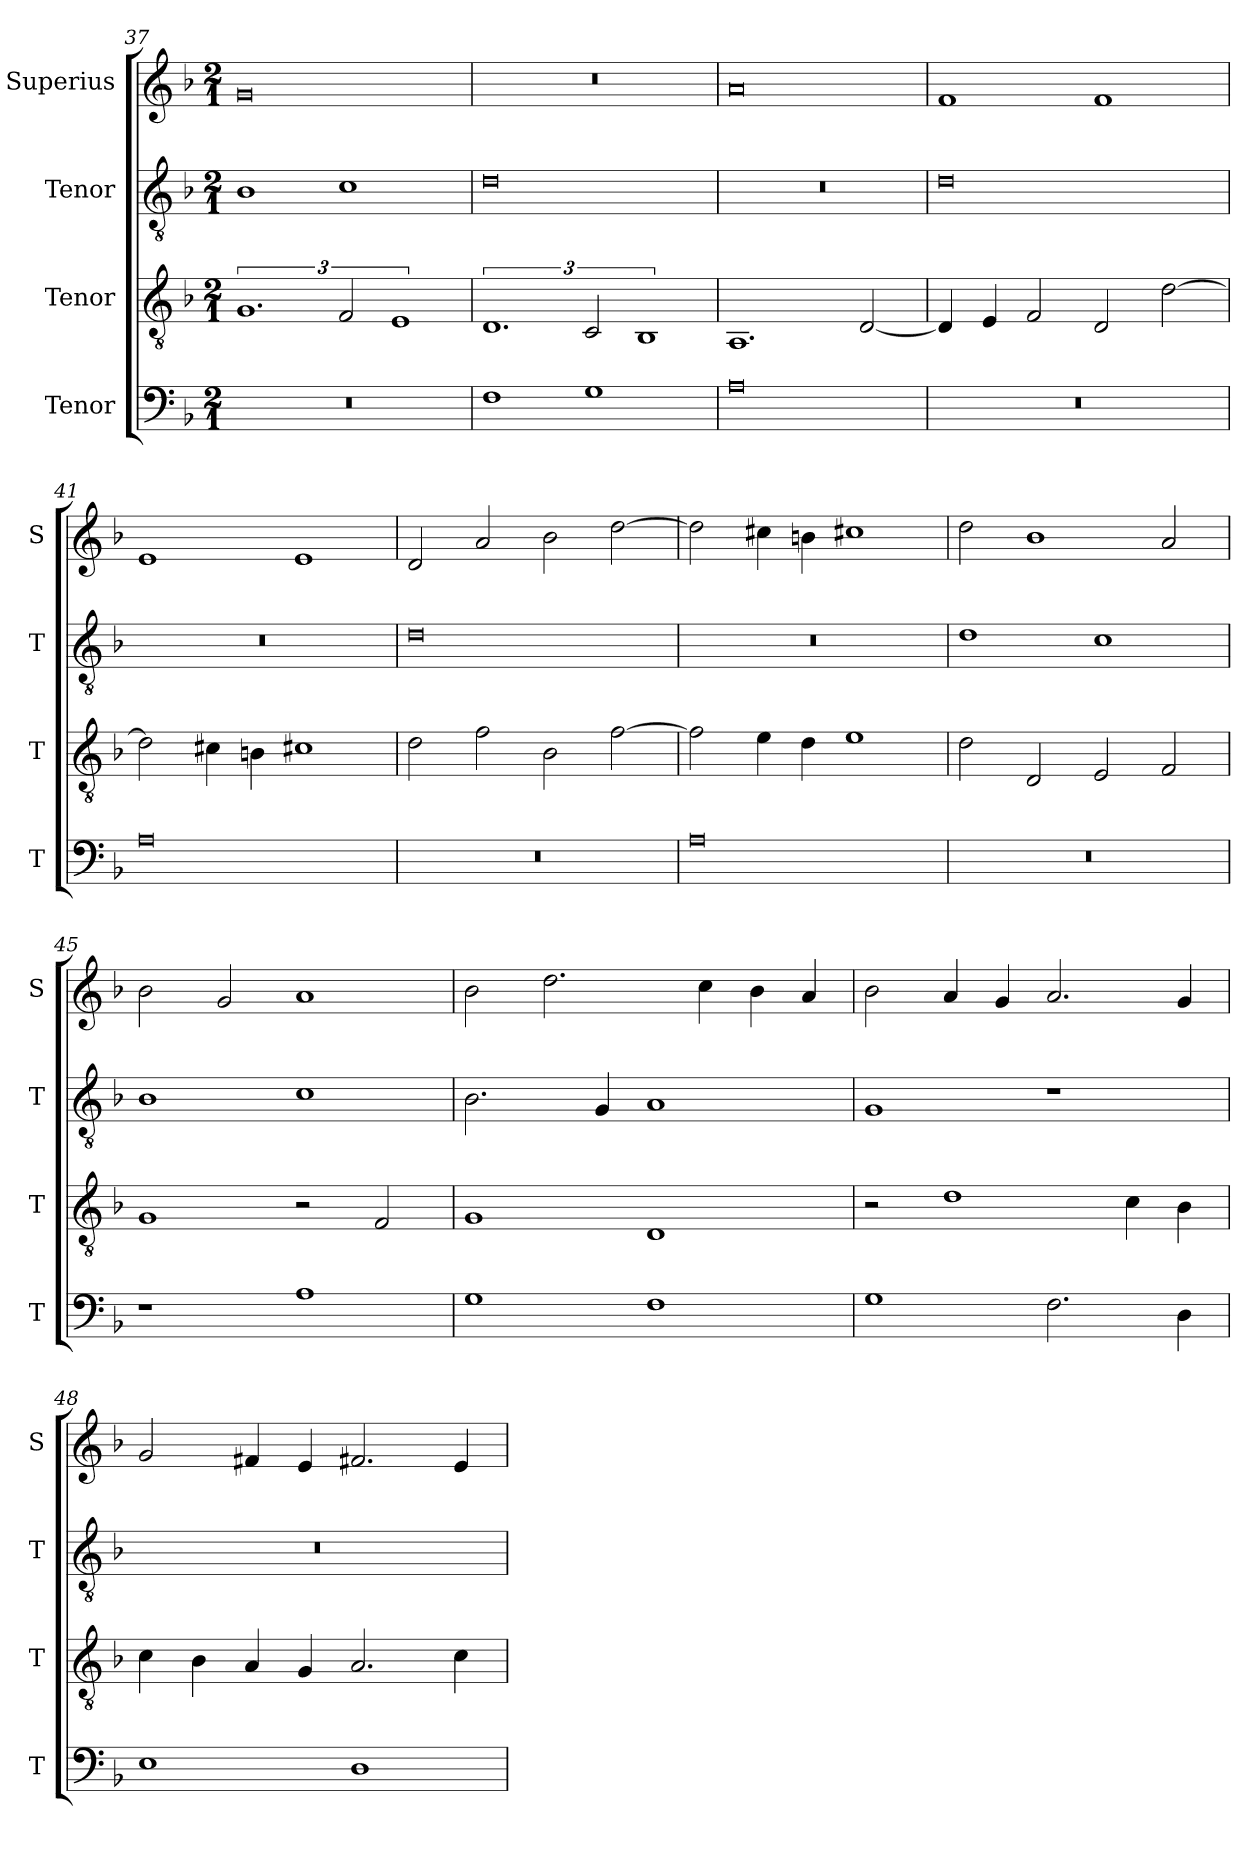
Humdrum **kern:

**kern	**kern	**kern	**kern
*part4	*part3	*part2	*part1
*staff4	*staff3	*staff2	*staff1
*I"Tenor	*I"Tenor	*I"Tenor	*I"Superius
*I'T	*I'T	*I'T	*I'S
*clefF4	*clefGv2	*clefGv2	*clefG2
*k[b-]	*k[b-]	*k[b-]	*k[b-]
*M2/1	*M2/1	*M2/1	*M2/1
=37	=37	=37	=37
0r	3%2.G	1B-	0g
.	3F/	1c	.
.	3%2E	.	.
=38	=38	=38	=38
1F	3%2.D	0d	0r
1G	3C/	.	.
.	3%2BB-	.	.
=39	=39	=39	=39
0A	1.AA	0r	0a
.	[2D/	.	.
=40	=40	=40	=40
0r	4D/]	0d	1f
.	4E/	.	.
.	2F/	.	.
.	2D/	.	1f
.	[2d\	.	.
=41	=41	=41	=41
0A	2d\]	0r	1e
.	4c#X\	.	.
.	4Bn\	.	.
.	1c#X	.	1e
=42	=42	=42	=42
0r	2d\	0d	2d/
.	2f\	.	2a/
.	2B-\	.	2b-\
.	[2f\	.	[2dd\
=43	=43	=43	=43
0A	2f\]	0r	2dd\]
.	4e\	.	4cc#X\
.	4d\	.	4bn\
.	1e	.	1cc#X
=44	=44	=44	=44
0r	2d\	1d	2dd\
.	2D/	.	1b-
.	2E/	1c	.
.	2F/	.	2a/
=45	=45	=45	=45
1r	1G	1B-	2b-\
.	.	.	2g/
1A	2r	1c	1a
.	2F/	.	.
=46	=46	=46	=46
1G	1G	2.B-\	2b-\
.	.	.	2.dd\
.	.	4G/	.
1F	1D	1A	.
.	.	.	4cc\
.	.	.	4b-\
.	.	.	4a/
=47	=47	=47	=47
1G	2r	1G	2b-\
.	1d	.	4a/
.	.	.	4g/
2.F\	.	1r	2.a/
.	4c\	.	.
4D\	4B-\	.	4g/
=48	=48	=48	=48
1E	4c\	0r	2g/
.	4B-\	.	.
.	4A/	.	4f#X/
.	4G/	.	4e/
1D	2.A/	.	2.f#X/
.	4c\	.	4e/
=	=	=	=
*-	*-	*-	*-
